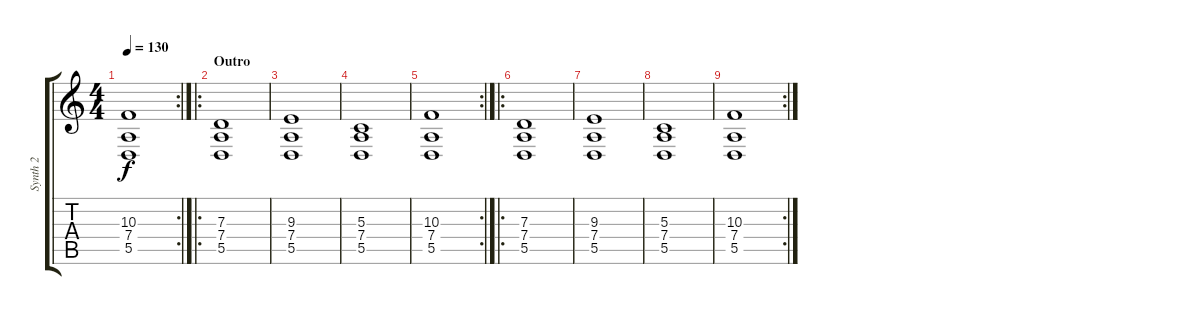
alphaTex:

\track ("Synth 2" "Synth 2") {instrument synthstrings2}
\staff {score tabs}
\tuning (E4 B3 G3 D3 A2 E2) {hide}
\rc 2
\ts (4 4)
\tempo 130
\clef g2
\ks c
(10.3 7.4 5.5).1{dy f} |
\ro
\section ("" "Outro")
(7.3 7.4 5.5).1 |
(9.3 7.4 5.5).1 |
(5.3 7.4 5.5).1 |
\rc 2
(10.3 7.4 5.5).1 |
\ro
(7.3 7.4 5.5).1 |
(9.3 7.4 5.5).1 |
(5.3 7.4 5.5).1 |
\rc 2
(10.3 7.4 5.5).1
